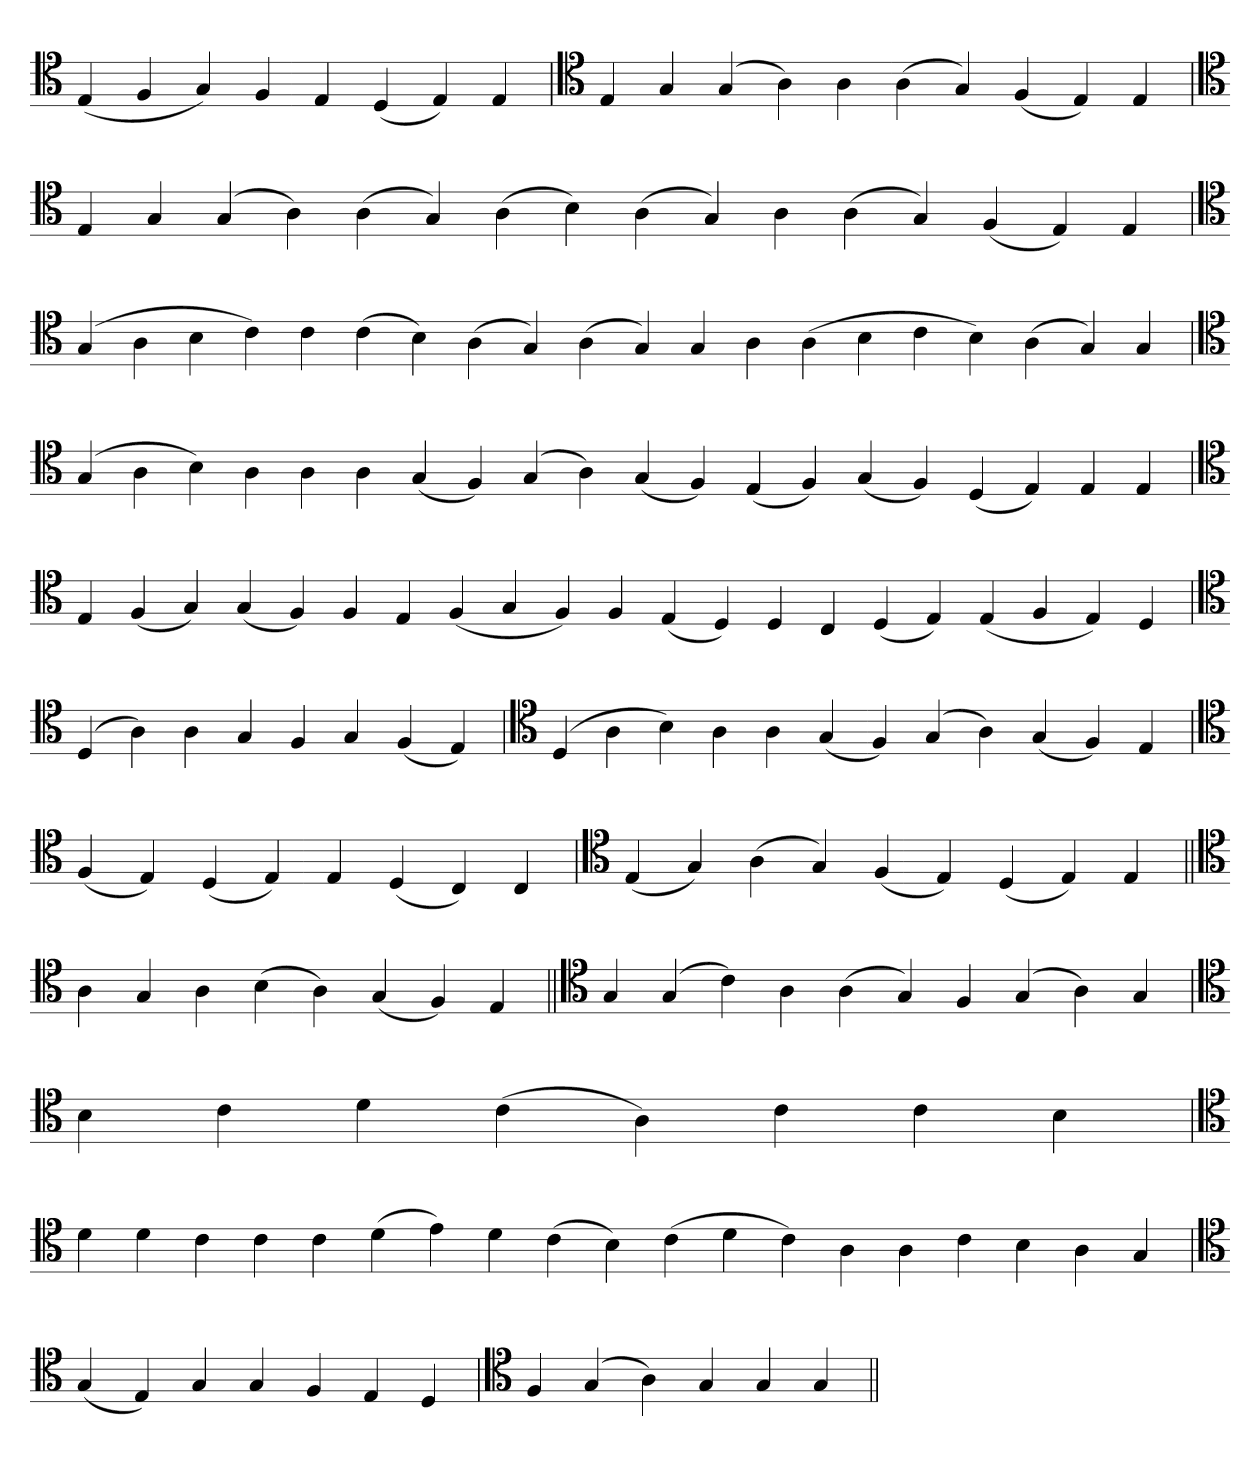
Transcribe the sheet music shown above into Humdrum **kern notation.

**kern
*part1
*staff1
*clefC4
=
(4E
4F
4G)
4F
4E
(4D
4E)
4E
=`
*clefC4
4E
4G
(4G
4A)
4A
(4A
4G)
(4F
4E)
4E
='
*clefC4
4E
4G
(4G
4A)
(4A
4G)
(4A
4B)
(4A
4G)
4A
(4A
4G)
(4F
4E)
4E
='
*clefC4
(4G
4A
4B
4c)
4c
(4c
4B)
(4A
4G)
(4A
4G)
4G
4A
(4A
4B
4c
4B)
(4A
4G)
4G
='
*clefC4
(4G
4A
4B)
4A
4A
4A
(4G
4F)
(4G
4A)
(4G
4F)
(4E
4F)
(4G
4F)
(4D
4E)
4E
4E
=
*clefC4
4E
(4F
4G)
(4G
4F)
4F
4E
(4F
4G
4F)
4F
(4E
4D)
4D
4C
(4D
4E)
(4E
4F
4E)
4D
='
*clefC4
(4D
4A)
4A
4G
4F
4G
(4F
4E)
=`
*clefC4
(4D
4A
4B)
4A
4A
(4G
4F)
(4G
4A)
(4G
4F)
4E
='
*clefC4
(4F
4E)
(4D
4E)
4E
(4D
4C)
4C
=`
*clefC4
(4E
4G)
(4A
4G)
(4F
4E)
(4D
4E)
4E
=||
*clefC4
4A
4G
4A
(4B
4A)
(4G
4F)
4E
=||
*clefC4
4G
(4G
4c)
4A
(4A
4G)
4F
(4G
4A)
4G
=`
*clefC4
4B
4c
4d
(4c
4A)
4c
4c
4B
='
*clefC4
4d
4d
4c
4c
4c
(4d
4e)
4d
(4c
4B)
(4c
4d
4c)
4A
4A
4c
4B
4A
4G
='
*clefC4
(4G
4E)
4G
4G
4F
4E
4D
=`
*clefC4
4F
(4G
4A)
4G
4G
4G
=||
*-
